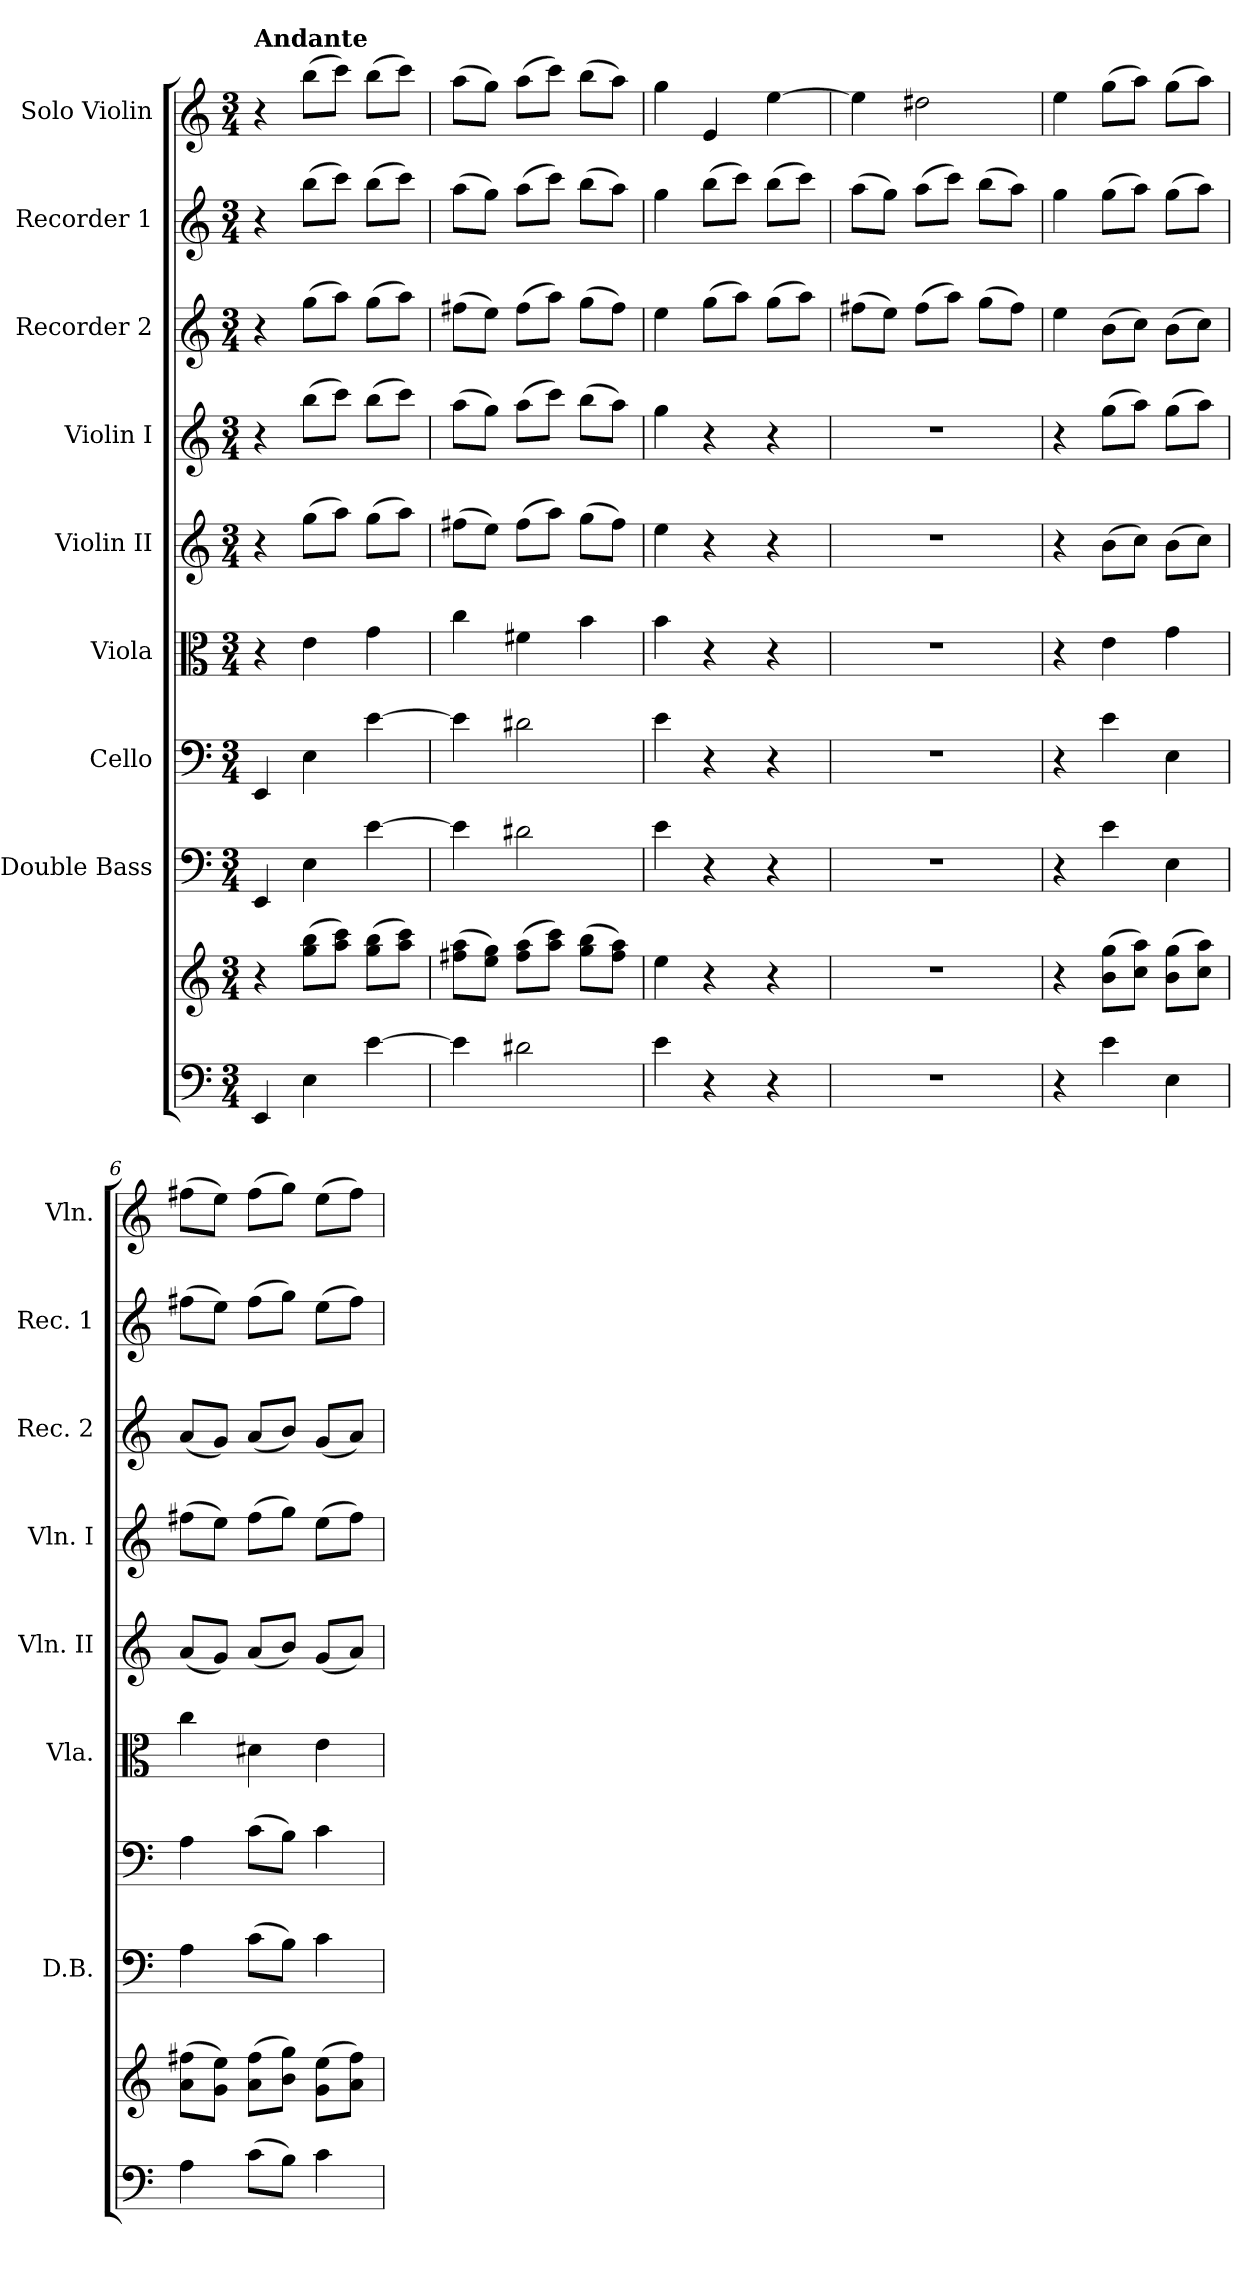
**kern	**kern	**kern	**kern	**kern	**kern	**kern	**kern	**kern	**kern
*part9	*part9	*part8	*part7	*part6	*part5	*part4	*part3	*part2	*part1
*staff10	*staff9	*staff8	*staff7	*staff6	*staff5	*staff4	*staff3	*staff2	*staff1
*	*	*I"Double Bass	*I"Cello	*I"Viola	*I"Violin II	*I"Violin I	*I"Recorder 2	*I"Recorder 1	*I"Solo Violin
*	*	*I'D.B.	*	*I'Vla.	*I'Vln. II	*I'Vln. I	*I'Rec. 2	*I'Rec. 1	*I'Vln.
*clefF4	*clefG2	*clefF4	*clefF4	*clefC3	*clefG2	*clefG2	*clefG2	*clefG2	*clefG2
*	*	*ITrd7c12	*	*	*	*	*	*	*
*M3/4	*M3/4	*M3/4	*M3/4	*M3/4	*M3/4	*M3/4	*M3/4	*M3/4	*M3/4
=1	=1	=1	=1	=1	=1	=1	=1	=1	=1
!	!	!	!	!	!	!	!	!	!LO:TX:a:B:t=Andante
4EE/	4r	4EEE/	4EE/	4r	4r	4r	4r	4r	4r
4E\	(>8gg\ 8bb\L	4EE\	4E\	4e\	(>8gg\L	(>8bb\L	(>8gg\L	(>8bb\L	(>8bb\L
.	8aa\ 8ccc\J)	.	.	.	8aa\J)	8ccc\J)	8aa\J)	8ccc\J)	8ccc\J)
[4e\	(>8gg\ 8bb\L	[4E\	[4e\	4g\	(>8gg\L	(>8bb\L	(>8gg\L	(>8bb\L	(>8bb\L
.	8aa\ 8ccc\J)	.	.	.	8aa\J)	8ccc\J)	8aa\J)	8ccc\J)	8ccc\J)
=2	=2	=2	=2	=2	=2	=2	=2	=2	=2
4e\]	(>8ff#\ 8aa\L	4E\]	4e\]	4cc\	(>8ff#\L	(>8aa\L	(>8ff#\L	(>8aa\L	(>8aa\L
.	8ee\ 8gg\J)	.	.	.	8ee\J)	8gg\J)	8ee\J)	8gg\J)	8gg\J)
2d#\	(>8ff#\ 8aa\L	2D#\	2d#\	4f#\	(>8ff#\L	(>8aa\L	(>8ff#\L	(>8aa\L	(>8aa\L
.	8aa\ 8ccc\J)	.	.	.	8aa\J)	8ccc\J)	8aa\J)	8ccc\J)	8ccc\J)
.	(>8gg\ 8bb\L	.	.	4b\	(>8gg\L	(>8bb\L	(>8gg\L	(>8bb\L	(>8bb\L
.	8ff#\ 8aa\J)	.	.	.	8ff#\J)	8aa\J)	8ff#\J)	8aa\J)	8aa\J)
=3	=3	=3	=3	=3	=3	=3	=3	=3	=3
4e\	4ee\	4E\	4e\	4b\	4ee\	4gg\	4ee\	4gg\	4gg\
4r	4r	4r	4r	4r	4r	4r	(>8gg\L	(>8bb\L	4e/
.	.	.	.	.	.	.	8aa\J)	8ccc\J)	.
4r	4r	4r	4r	4r	4r	4r	(>8gg\L	(>8bb\L	[4ee\
.	.	.	.	.	.	.	8aa\J)	8ccc\J)	.
=4	=4	=4	=4	=4	=4	=4	=4	=4	=4
2.r	2.r	2.r	2.r	2.r	2.r	2.r	(>8ff#\L	(>8aa\L	4ee\]
.	.	.	.	.	.	.	8ee\J)	8gg\J)	.
.	.	.	.	.	.	.	(>8ff#\L	(>8aa\L	2dd#\
.	.	.	.	.	.	.	8aa\J)	8ccc\J)	.
.	.	.	.	.	.	.	(>8gg\L	(>8bb\L	.
.	.	.	.	.	.	.	8ff#\J)	8aa\J)	.
=5	=5	=5	=5	=5	=5	=5	=5	=5	=5
4r	4r	4r	4r	4r	4r	4r	4ee\	4gg\	4ee\
4e\	(>8b\ 8gg\L	4E\	4e\	4e\	(>8b\L	(>8gg\L	(>8b\L	(>8gg\L	(>8gg\L
.	8cc\ 8aa\J)	.	.	.	8cc\J)	8aa\J)	8cc\J)	8aa\J)	8aa\J)
4E\	(>8b\ 8gg\L	4EE\	4E\	4g\	(>8b\L	(>8gg\L	(>8b\L	(>8gg\L	(>8gg\L
.	8cc\ 8aa\J)	.	.	.	8cc\J)	8aa\J)	8cc\J)	8aa\J)	8aa\J)
=6	=6	=6	=6	=6	=6	=6	=6	=6	=6
4A\	(>8a\ 8ff#\L	4AA\	4A\	4cc\	(<8a/L	(>8ff#\L	(<8a/L	(>8ff#\L	(>8ff#\L
.	8g\ 8ee\J)	.	.	.	8g/J)	8ee\J)	8g/J)	8ee\J)	8ee\J)
(>8c\L	(>8a\ 8ff#\L	(>8C\L	(>8c\L	4d#\	(<8a/L	(>8ff#\L	(<8a/L	(>8ff#\L	(>8ff#\L
8B\J)	8b\ 8gg\J)	8BB\J)	8B\J)	.	8b/J)	8gg\J)	8b/J)	8gg\J)	8gg\J)
4c\	(>8g\ 8ee\L	4C\	4c\	4e\	(<8g/L	(>8ee\L	(<8g/L	(>8ee\L	(>8ee\L
.	8a\ 8ff#\J)	.	.	.	8a/J)	8ff#\J)	8a/J)	8ff#\J)	8ff#\J)
=	=	=	=	=	=	=	=	=	=
*-	*-	*-	*-	*-	*-	*-	*-	*-	*-
